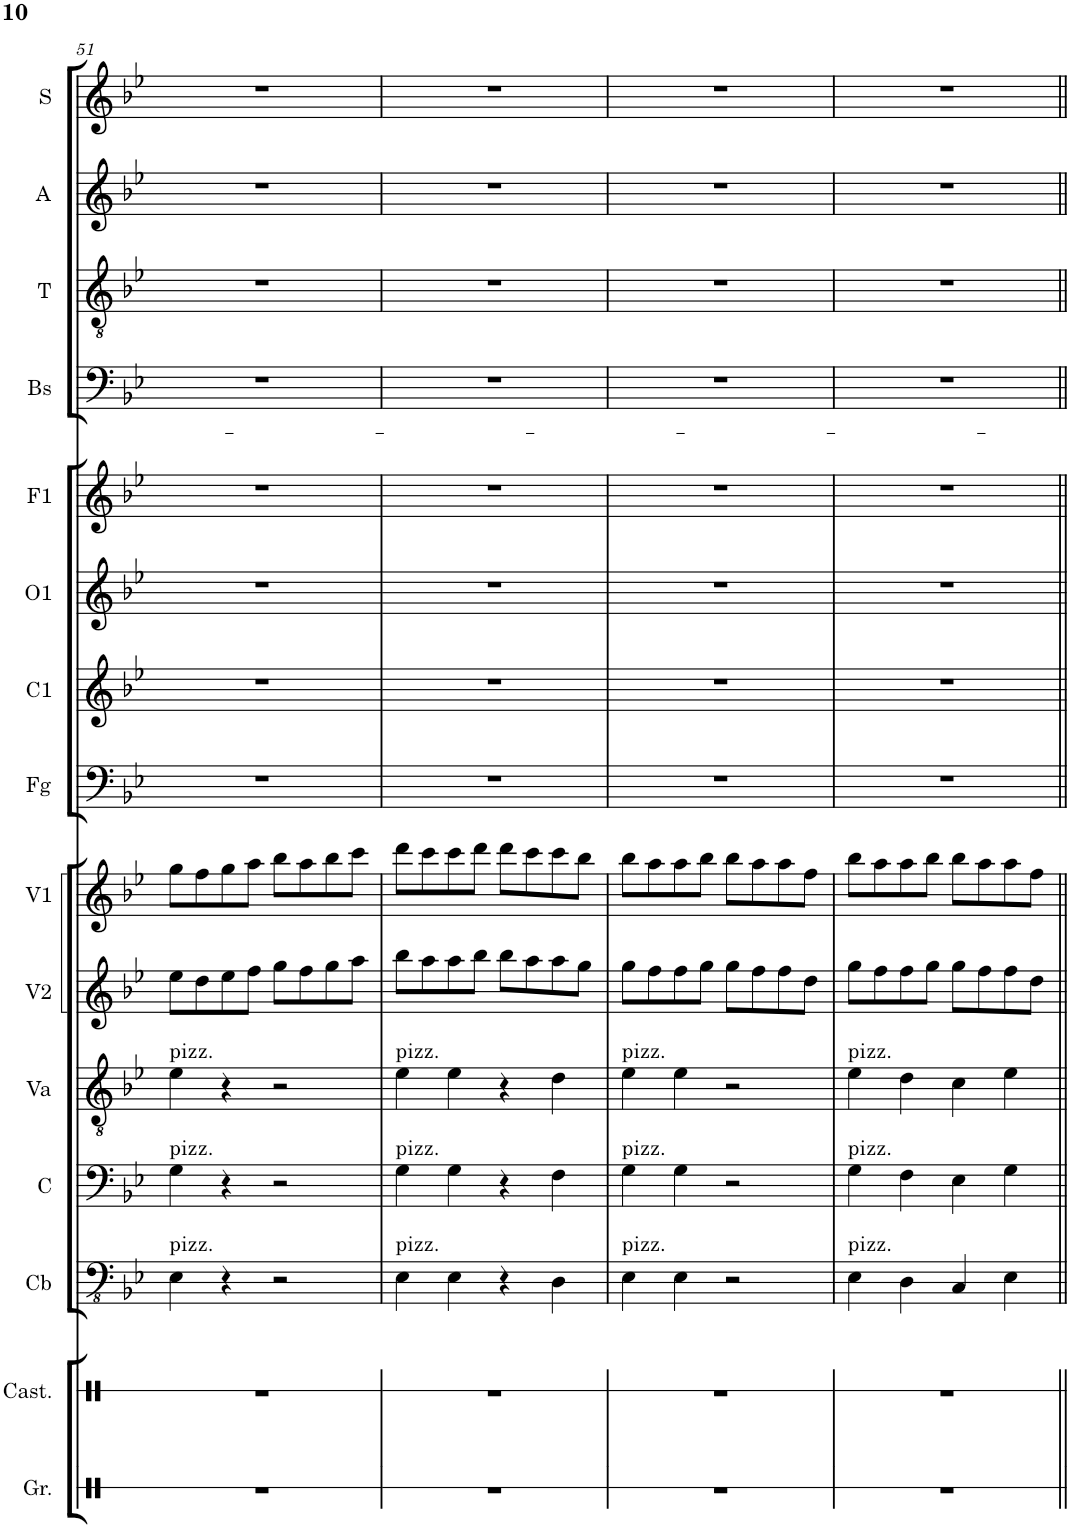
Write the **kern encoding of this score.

**kern	**kern	**kern	**kern	**kern	**kern	**kern	**kern	**kern	**kern	**kern	**kern	**kern	**kern	**kern
*part15	*part14	*part13	*part12	*part11	*part10	*part9	*part8	*part7	*part6	*part5	*part4	*part3	*part2	*part1
*staff15	*staff14	*staff13	*staff12	*staff11	*staff10	*staff9	*staff8	*staff7	*staff6	*staff5	*staff4	*staff3	*staff2	*staff1
*I"Grancassa	*I"Castagnette	*I"Cb	*I"C	*I"Va	*I"V2	*I"V1	*I"Fg	*I"C1	*I"O1	*I"F1	*I"Bs	*I"T	*I"A	*I"S
*I'Gr.	*I'Cast.	*I'Cb	*I'C	*I'Va	*I'V2	*I'V1	*I'Fg	*I'C1	*I'O1	*I'F1	*I'Bs	*I'T	*I'A	*I'S
!!LO:PB:g=z
*clefX	*clefX	*clefFv4	*clefF4	*clefGv2	*clefG2	*clefG2	*clefF4	*clefG2	*clefG2	*clefG2	*clefF4	*clefGv2	*clefG2	*clefG2
*	*	*	*	*	*	*	*	*Trd1c2	*	*	*	*	*	*
*k[]	*k[]	*k[b-e-]	*k[b-e-]	*k[b-e-]	*k[b-e-]	*k[b-e-]	*k[b-e-]	*k[b-e-]	*k[b-e-]	*k[b-e-]	*k[b-e-]	*k[b-e-]	*k[b-e-]	*k[b-e-]
*M4/4	*M4/4	*M4/4	*M4/4	*M4/4	*M4/4	*M4/4	*M4/4	*M4/4	*M4/4	*M4/4	*M4/4	*M4/4	*M4/4	*M4/4
=51	=51	=51	=51	=51	=51	=51	=51	=51	=51	=51	=51	=51	=51	=51
!	!	!	!	!LO:TX:a:t=pizz.	!	!	!	!	!	!	!	!	!	!
!	!	!	!LO:TX:a:t=pizz.	!	!	!	!	!	!	!	!	!	!	!
!	!	!LO:TX:a:t=pizz.	!	!	!	!	!	!	!	!	!	!	!	!
1r	1r	4EE-\	4G\	4e-\	8ee-\L	8gg\L	1r	1r	1r	1r	1r	1r	1r	1r
.	.	.	.	.	8dd\	8ff\	.	.	.	.	.	.	.	.
.	.	4r	4r	4r	8ee-\	8gg\	.	.	.	.	.	.	.	.
.	.	.	.	.	8ff\J	8aa\J	.	.	.	.	.	.	.	.
.	.	2r	2r	2r	8gg\L	8bb-\L	.	.	.	.	.	.	.	.
.	.	.	.	.	8ff\	8aa\	.	.	.	.	.	.	.	.
.	.	.	.	.	8gg\	8bb-\	.	.	.	.	.	.	.	.
.	.	.	.	.	8aa\J	8ccc\J	.	.	.	.	.	.	.	.
=52	=52	=52	=52	=52	=52	=52	=52	=52	=52	=52	=52	=52	=52	=52
!	!	!	!	!LO:TX:a:t=pizz.	!	!	!	!	!	!	!	!	!	!
!	!	!	!LO:TX:a:t=pizz.	!	!	!	!	!	!	!	!	!	!	!
!	!	!LO:TX:a:t=pizz.	!	!	!	!	!	!	!	!	!	!	!	!
1r	1r	4EE-\	4G\	4e-\	8bb-\L	8ddd\L	1r	1r	1r	1r	1r	1r	1r	1r
.	.	.	.	.	8aa\	8ccc\	.	.	.	.	.	.	.	.
.	.	4EE-\	4G\	4e-\	8aa\	8ccc\	.	.	.	.	.	.	.	.
.	.	.	.	.	8bb-\J	8ddd\J	.	.	.	.	.	.	.	.
.	.	4r	4r	4r	8bb-\L	8ddd\L	.	.	.	.	.	.	.	.
.	.	.	.	.	8aa\	8ccc\	.	.	.	.	.	.	.	.
.	.	4DD\	4F\	4d\	8aa\	8ccc\	.	.	.	.	.	.	.	.
.	.	.	.	.	8gg\J	8bb-\J	.	.	.	.	.	.	.	.
=53	=53	=53	=53	=53	=53	=53	=53	=53	=53	=53	=53	=53	=53	=53
!	!	!	!	!LO:TX:a:t=pizz.	!	!	!	!	!	!	!	!	!	!
!	!	!	!LO:TX:a:t=pizz.	!	!	!	!	!	!	!	!	!	!	!
!	!	!LO:TX:a:t=pizz.	!	!	!	!	!	!	!	!	!	!	!	!
1r	1r	4EE-\	4G\	4e-\	8gg\L	8bb-\L	1r	1r	1r	1r	1r	1r	1r	1r
.	.	.	.	.	8ff\	8aa\	.	.	.	.	.	.	.	.
.	.	4EE-\	4G\	4e-\	8ff\	8aa\	.	.	.	.	.	.	.	.
.	.	.	.	.	8gg\J	8bb-\J	.	.	.	.	.	.	.	.
.	.	2r	2r	2r	8gg\L	8bb-\L	.	.	.	.	.	.	.	.
.	.	.	.	.	8ff\	8aa\	.	.	.	.	.	.	.	.
.	.	.	.	.	8ff\	8aa\	.	.	.	.	.	.	.	.
.	.	.	.	.	8dd\J	8ff\J	.	.	.	.	.	.	.	.
=54	=54	=54	=54	=54	=54	=54	=54	=54	=54	=54	=54	=54	=54	=54
!	!	!	!	!LO:TX:a:t=pizz.	!	!	!	!	!	!	!	!	!	!
!	!	!	!LO:TX:a:t=pizz.	!	!	!	!	!	!	!	!	!	!	!
!	!	!LO:TX:a:t=pizz.	!	!	!	!	!	!	!	!	!	!	!	!
1r	1r	4EE-\	4G\	4e-\	8gg\L	8bb-\L	1r	1r	1r	1r	1r	1r	1r	1r
.	.	.	.	.	8ff\	8aa\	.	.	.	.	.	.	.	.
.	.	4DD\	4F\	4d\	8ff\	8aa\	.	.	.	.	.	.	.	.
.	.	.	.	.	8gg\J	8bb-\J	.	.	.	.	.	.	.	.
.	.	4CC/	4E-\	4c\	8gg\L	8bb-\L	.	.	.	.	.	.	.	.
.	.	.	.	.	8ff\	8aa\	.	.	.	.	.	.	.	.
.	.	4EE-\	4G\	4e-\	8ff\	8aa\	.	.	.	.	.	.	.	.
.	.	.	.	.	8dd\J	8ff\J	.	.	.	.	.	.	.	.
=||	=||	=||	=||	=||	=||	=||	=||	=||	=||	=||	=||	=||	=||	=||
*-	*-	*-	*-	*-	*-	*-	*-	*-	*-	*-	*-	*-	*-	*-
